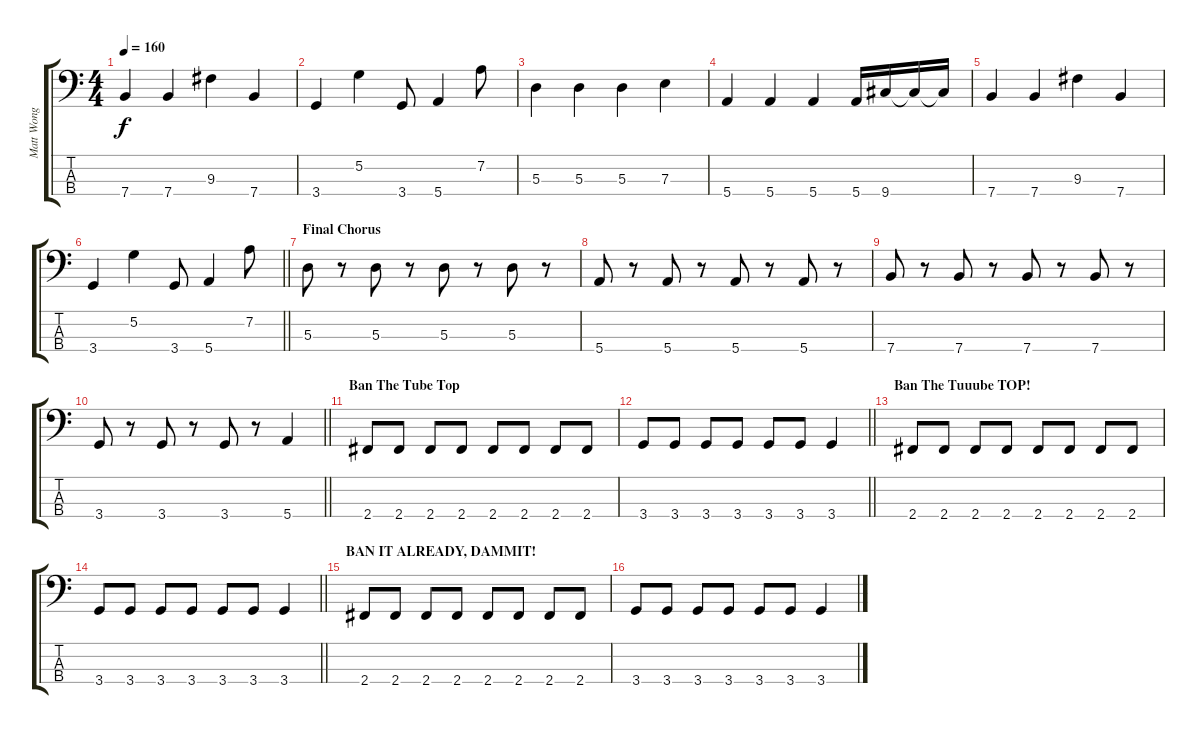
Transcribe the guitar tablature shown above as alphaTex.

\track ("Matt Wong (Lead Bass)" "Matt Wong ") {instrument electricbasspick}
\staff {score tabs}
\tuning (G2 D2 A1 E1) {hide}
\ts (4 4)
\tempo 160
\clef f4
\ks c
7.4.4{dy f} 7.4.4 9.3.4 7.4.4 |
3.4.4 5.2.4 3.4.8 5.4.4 7.2.8 |
5.3.4 5.3.4 5.3.4 7.3.4 |
5.4.4 5.4.4 5.4.4 5.4.16 9.4.16 9.4{t}.16 9.4{t}.16 |
7.4.4 7.4.4 9.3.4 7.4.4 |
\barLineRight lightlight
3.4.4 5.2.4 3.4.8 5.4.4 7.2.8 |
\section ("" "Final Chorus")
5.3.8 r.8 5.3.8 r.8 5.3.8 r.8 5.3.8 r.8 |
5.4.8 r.8 5.4.8 r.8 5.4.8 r.8 5.4.8 r.8 |
7.4.8 r.8 7.4.8 r.8 7.4.8 r.8 7.4.8 r.8 |
\barLineRight lightlight
3.4.8 r.8 3.4.8 r.8 3.4.8 r.8 5.4.4 |
\section ("" "Ban The Tube Top")
2.4.8 2.4.8 2.4.8 2.4.8 2.4.8 2.4.8 2.4.8 2.4.8 |
\barLineRight lightlight
3.4.8 3.4.8 3.4.8 3.4.8 3.4.8 3.4.8 3.4.4 |
\section ("" "Ban The Tuuube TOP!")
2.4.8 2.4.8 2.4.8 2.4.8 2.4.8 2.4.8 2.4.8 2.4.8 |
\barLineRight lightlight
3.4.8 3.4.8 3.4.8 3.4.8 3.4.8 3.4.8 3.4.4 |
\section ("" "BAN IT ALREADY, DAMMIT!")
2.4.8 2.4.8 2.4.8 2.4.8 2.4.8 2.4.8 2.4.8 2.4.8 |
3.4.8 3.4.8 3.4.8 3.4.8 3.4.8 3.4.8 3.4.4
